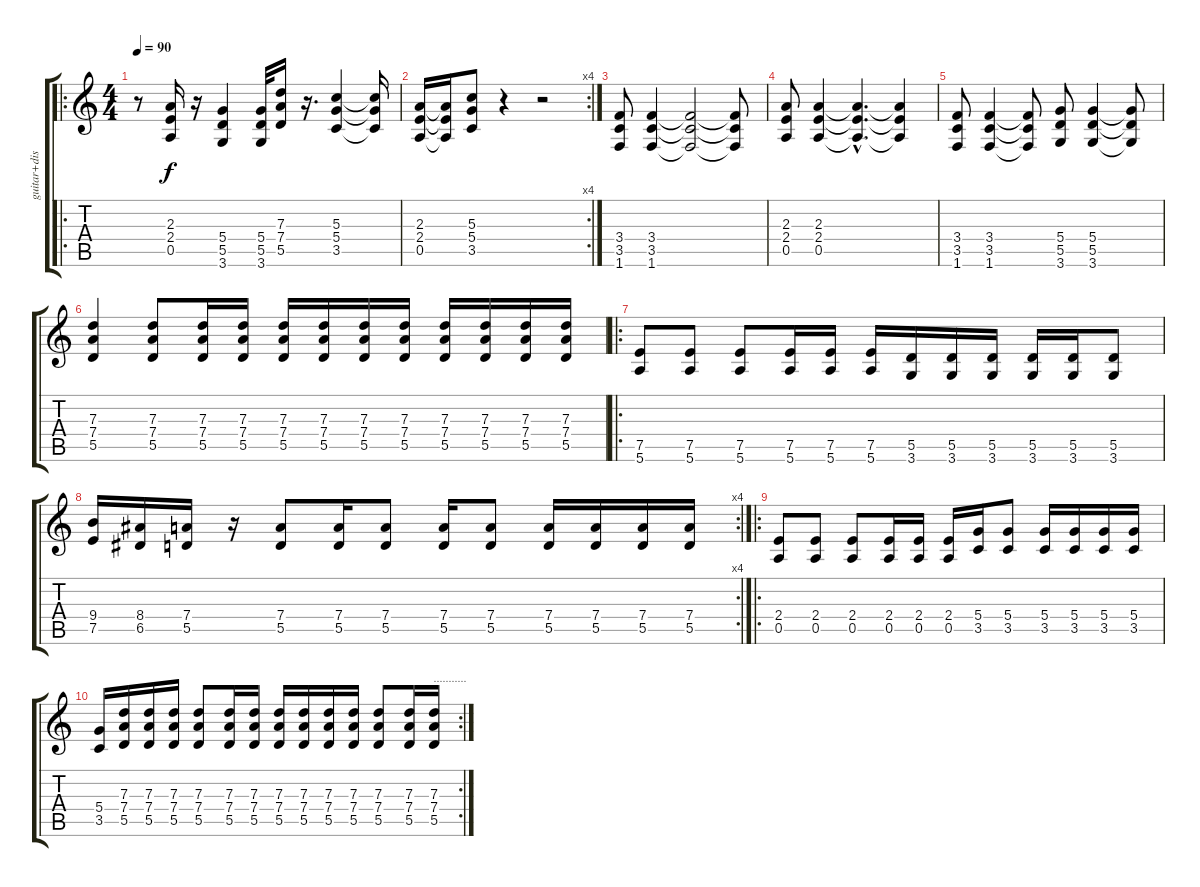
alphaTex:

\track ("guitar+distortion" "guitar+dis") {instrument distortionguitar}
\staff {score tabs}
\tuning (E4 B3 G3 D3 A2 E2) {hide}
\ro
\ts (4 4)
\tempo 90
\clef g2
\ks c
r.8{dy f} (2.3 2.4 0.5).16 r.16 (5.4 5.5 3.6).4 (5.4 5.5 3.6).32 (7.3 7.4 5.5).16 r.16{d} (5.3 5.4 3.5).4 (5.3{t} 5.4{t} 3.5{t}).16 |
\rc 4
(2.3 2.4 0.5).16 (2.3{t} 2.4{t} 0.5{t}).16 (5.3 5.4 3.5).8 r.4 r.2 |
(3.4 3.5 1.6).8 (3.4 3.5 1.6).4 (3.4{t} 3.5{t} 1.6{t}).2 (3.4{t} 3.5{t} 1.6{t}).8 |
(2.3 2.4 0.5).8 (2.3 2.4 0.5).4 (2.3{hac t} 2.4{hac t} 0.5{hac t}).4{d} (2.3{t} 2.4{t} 0.5{t}).4 |
(3.4 3.5 1.6).8 (3.4 3.5 1.6).4 (3.4{t} 3.5{t} 1.6{t}).8 (5.4 5.5 3.6).8 (5.4 5.5 3.6).4 (5.4{t} 5.5{t} 3.6{t}).8 |
(7.3 7.4 5.5).4 (7.3 7.4 5.5).8 (7.3 7.4 5.5).16 (7.3 7.4 5.5).16 (7.3 7.4 5.5).16 (7.3 7.4 5.5).16 (7.3 7.4 5.5).16 (7.3 7.4 5.5).16 (7.3 7.4 5.5).16 (7.3 7.4 5.5).16 (7.3 7.4 5.5).16 (7.3 7.4 5.5).16 |
\ro
(7.5 5.6).8 (7.5 5.6).8 (7.5 5.6).8 (7.5 5.6).16 (7.5 5.6).16 (7.5 5.6).16 (5.5 3.6).16 (5.5 3.6).16 (5.5 3.6).16 (5.5 3.6).16 (5.5 3.6).16 (5.5 3.6).8 |
\rc 4
(9.4 7.5).16 (8.4 6.5).16 (7.4 5.5).16 r.16 (7.4 5.5).8 (7.4 5.5).16 (7.4 5.5).8 (7.4 5.5).16 (7.4 5.5).8 (7.4 5.5).16 (7.4 5.5).16 (7.4 5.5).16 (7.4 5.5).16 |
\ro
(2.4 0.5).8 (2.4 0.5).8 (2.4 0.5).8 (2.4 0.5).16 (2.4 0.5).16 (2.4 0.5).16 (5.4 3.5).16 (5.4 3.5).8 (5.4 3.5).16 (5.4 3.5).16 (5.4 3.5).16 (5.4 3.5).16 |
\rc 2
(5.4 3.5).16 (7.3 7.4 5.5).16 (7.3 7.4 5.5).16 (7.3 7.4 5.5).16 (7.3 7.4 5.5).8 (7.3 7.4 5.5).16 (7.3 7.4 5.5).16 (7.3 7.4 5.5).16 (7.3 7.4 5.5).16 (7.3 7.4 5.5).16 (7.3 7.4 5.5).16 (7.3 7.4 5.5).8 (7.3 7.4 5.5).16 (7.3 7.4 5.5).16{txt "..........."}
